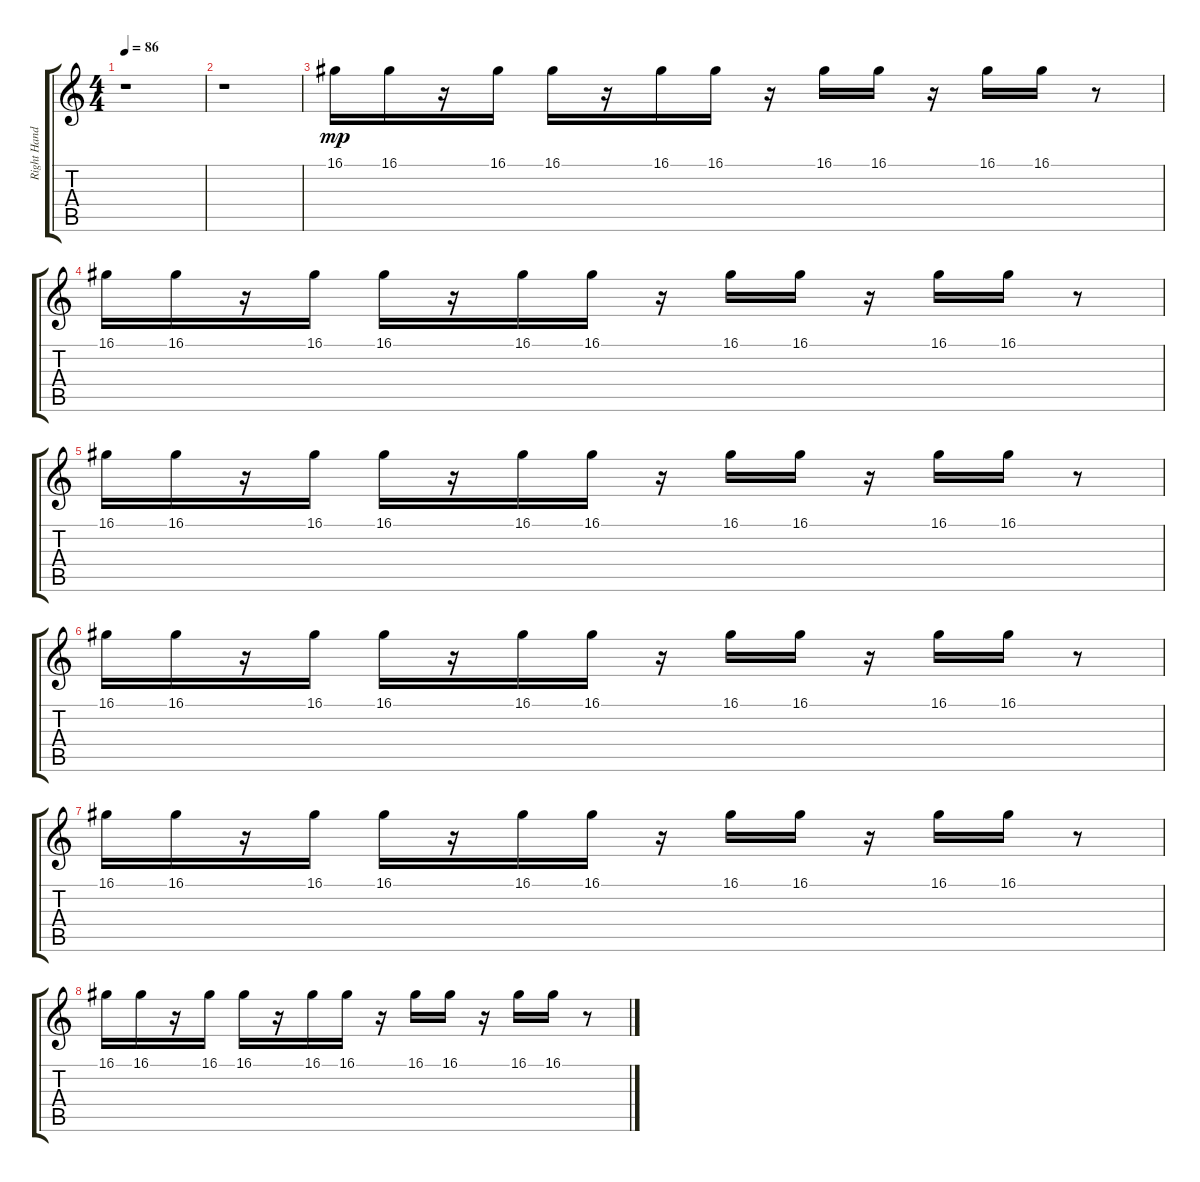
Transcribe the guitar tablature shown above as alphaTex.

\track ("Right Hand" "Right Hand") {instrument acousticgrandpiano}
\staff {score tabs}
\tuning (E4 B3 G3 D3 A2 E2) {hide}
\ts (4 4)
\tempo 86
\clef g2
\ks c
r.1{dy f} |
r.1 |
16.1.16{dy mp} 16.1.16 r.16 16.1.16 16.1.16 r.16 16.1.16 16.1.16 r.16 16.1.16 16.1.16 r.16 16.1.16 16.1.16 r.8 |
16.1.16 16.1.16 r.16 16.1.16 16.1.16 r.16 16.1.16 16.1.16 r.16 16.1.16 16.1.16 r.16 16.1.16 16.1.16 r.8 |
16.1.16 16.1.16 r.16 16.1.16 16.1.16 r.16 16.1.16 16.1.16 r.16 16.1.16 16.1.16 r.16 16.1.16 16.1.16 r.8 |
16.1.16 16.1.16 r.16 16.1.16 16.1.16 r.16 16.1.16 16.1.16 r.16 16.1.16 16.1.16 r.16 16.1.16 16.1.16 r.8 |
16.1.16 16.1.16 r.16 16.1.16 16.1.16 r.16 16.1.16 16.1.16 r.16 16.1.16 16.1.16 r.16 16.1.16 16.1.16 r.8 |
16.1.16 16.1.16 r.16 16.1.16 16.1.16 r.16 16.1.16 16.1.16 r.16 16.1.16 16.1.16 r.16 16.1.16 16.1.16 r.8
